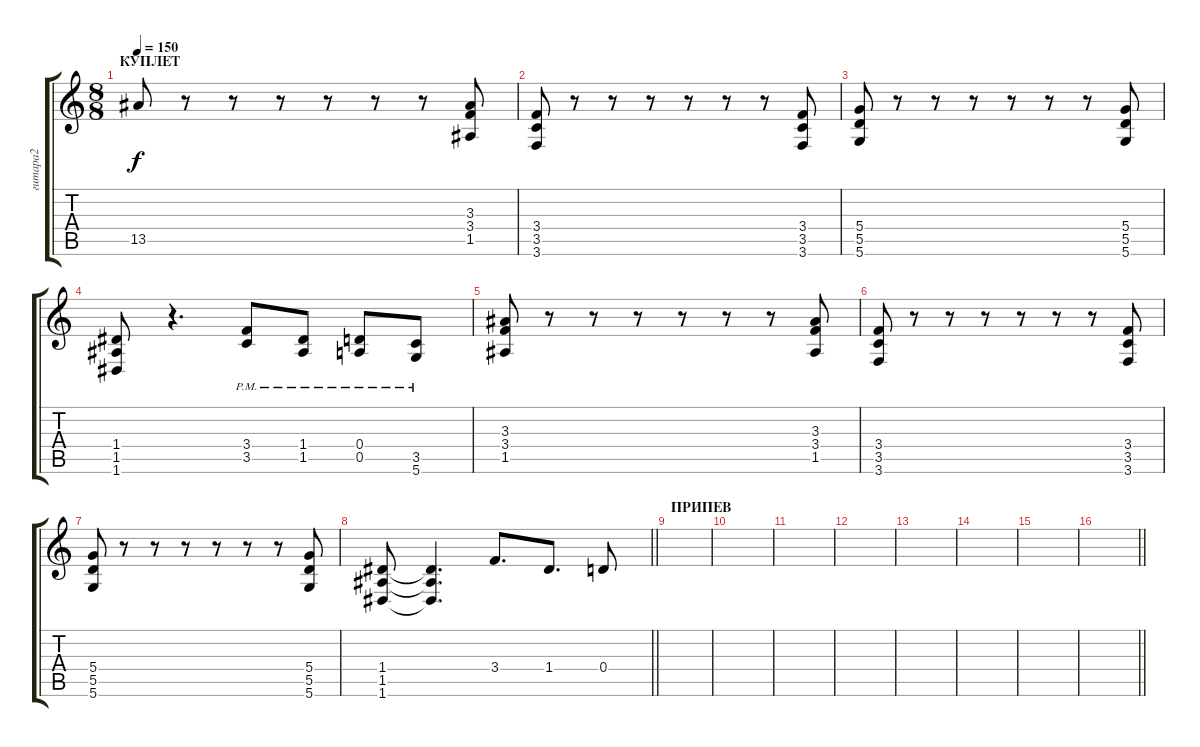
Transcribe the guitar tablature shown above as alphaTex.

\track ("гитара2" "гитара2") {instrument distortionguitar}
\staff {score tabs}
\tuning (E4 B3 G3 D3 A2 D2) {hide}
\ts (8 8)
\section ("" "КУПЛЕТ")
\tempo 150
\clef g2
\ks c
13.5.8{dy f} r.8 r.8 r.8 r.8 r.8 r.8 (3.3 3.4 1.5).8 |
(3.4 3.5 3.6).8 r.8 r.8 r.8 r.8 r.8 r.8 (3.4 3.5 3.6).8 |
(5.4 5.5 5.6).8 r.8 r.8 r.8 r.8 r.8 r.8 (5.4 5.5 5.6).8 |
(1.4 1.5 1.6).8 r.4{d} (3.4{pm} 3.5).8 (1.4{pm} 1.5).8 (0.4{pm} 0.5).8 (3.5{pm} 5.6).8 |
(3.3 3.4 1.5).8 r.8 r.8 r.8 r.8 r.8 r.8 (3.3 3.4 1.5).8 |
(3.4 3.5 3.6).8 r.8 r.8 r.8 r.8 r.8 r.8 (3.4 3.5 3.6).8 |
(5.4 5.5 5.6).8 r.8 r.8 r.8 r.8 r.8 r.8 (5.4 5.5 5.6).8 |
\barLineRight lightlight
(1.4 1.5 1.6).8 (1.4{t} 1.5{t} 1.6{t}).4{d} 3.4.8{d} 1.4.8{d} 0.4.8 |
\section ("" "ПРИПЕВ")
|
|
|
|
|
|
|
\barLineRight lightlight
